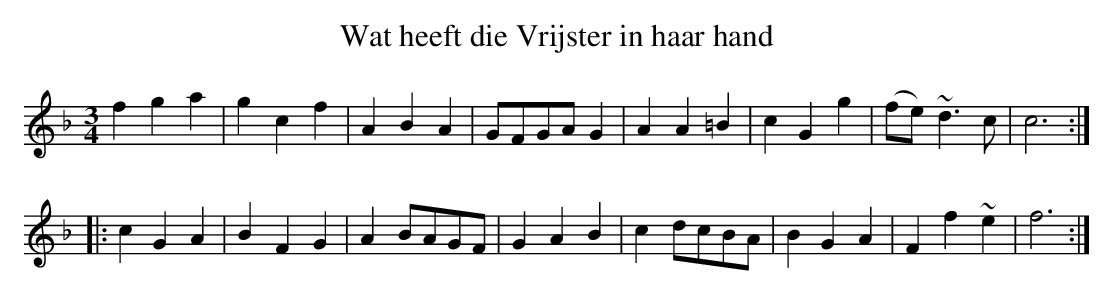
X:1
T:Wat heeft die Vrijster in haar hand
M:3/4
K:Fmaj
f2g2a2|g2c2f2|A2B2A2|GFGAG2|A2A2=B2|c2G2g2|(fe)~d3c|c6:|
|:c2G2A2|B2F2G2|A2BAGF|G2A2B2|c2dcBA|B2G2A2|F2f2~e2|f6:|
